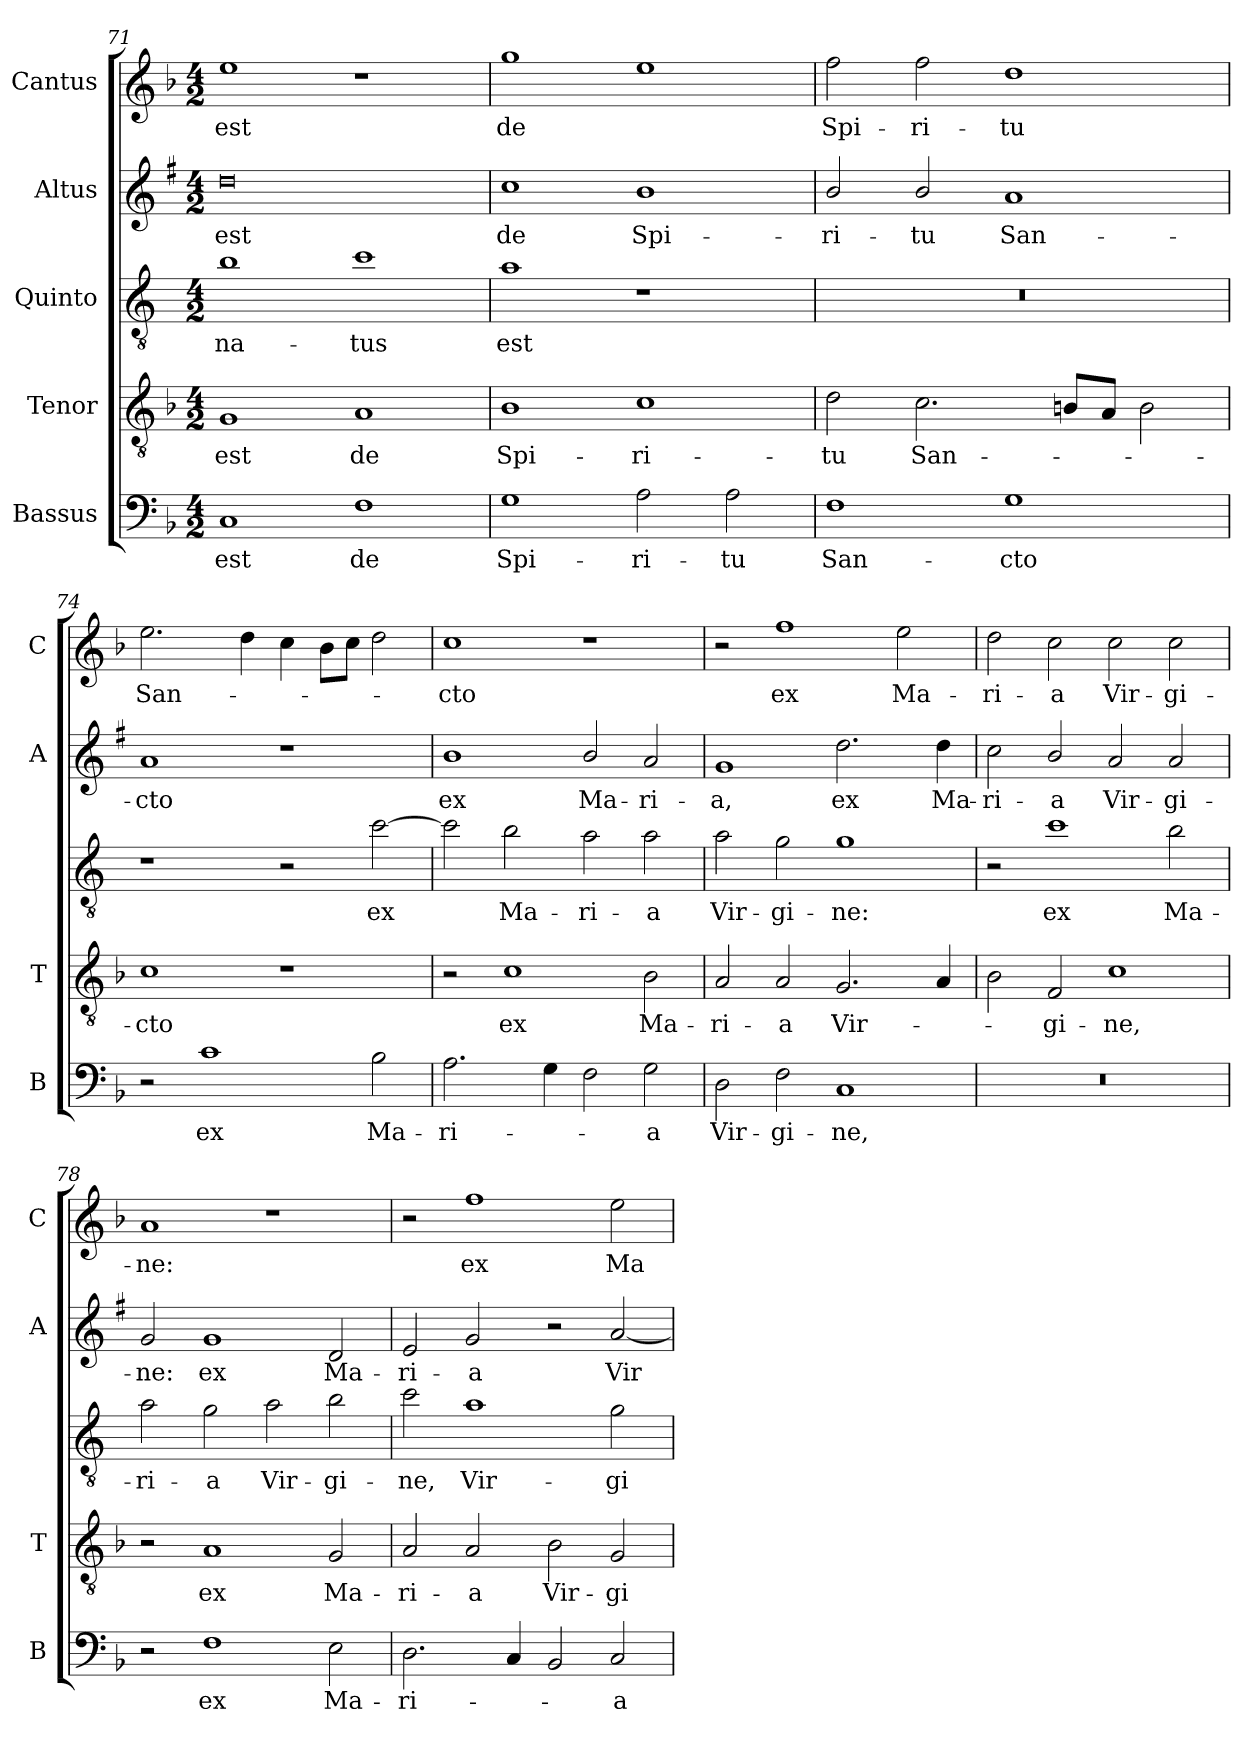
**kern	**text	**kern	**text	**kern	**text	**kern	**text	**kern	**text
*part5	*part5	*part4	*part4	*part3	*part3	*part2	*part2	*part1	*part1
*staff5	*staff5	*staff4	*staff4	*staff3	*staff3	*staff2	*staff2	*staff1	*staff1
*I"Bassus	*	*I"Tenor	*	*I"Quinto	*	*I"Altus	*	*I"Cantus	*
*I'B	*	*I'T	*	*	*	*I'A	*	*I'C	*
*clefF4	*	*clefGv2	*	*clefGv2	*	*clefG2	*	*clefG2	*
*	*	*	*	*ITrd4c7	*	*ITrd1c2	*	*	*
*k[b-]	*	*k[b-]	*	*k[b-]	*	*k[b-]	*	*k[b-]	*
*F:	*	*F:	*	*F:	*	*F:	*	*F:	*
*M4/2	*	*M4/2	*	*M4/2	*	*M4/2	*	*M4/2	*
=71	=71	=71	=71	=71	=71	=71	=71	=71	=71
!	!LO:LY:b	!	!LO:LY:b	!	!LO:LY:b	!	!LO:LY:b	!	!LO:LY:b
1C	est	1G	est	1e	-na-	0cc	est	1ee	est
!	!LO:LY:b	!	!LO:LY:b	!	!LO:LY:b	!	!	!	!
1F	de	1A	de	1f	-tus	.	.	1r	.
!!LO:PB:g=z
=72	=72	=72	=72	=72	=72	=72	=72	=72	=72
!	!LO:LY:b	!	!LO:LY:b	!	!LO:LY:b	!	!LO:LY:b	!	!LO:LY:b
1G	Spi-	1B-	Spi-	1d	est	1b-	de	1gg	de
!	!LO:LY:b	!	!LO:LY:b	!	!	!	!LO:LY:b	!	!
2A\	-ri-	1c	-ri-	1r	.	1a	Spi-	1ee	.
!	!LO:LY:b	!	!	!	!	!	!	!	!
2A\	-tu	.	.	.	.	.	.	.	.
=73	=73	=73	=73	=73	=73	=73	=73	=73	=73
!	!LO:LY:b	!	!LO:LY:b	!	!	!	!LO:LY:b	!	!LO:LY:b
1F	San-	2d\	-tu	0r	.	2a/	-ri-	2ff\	Spi-
!	!	!	!LO:LY:b	!	!	!	!LO:LY:b	!	!LO:LY:b
.	.	2.c\	San-	.	.	2a/	-tu	2ff\	-ri-
!	!LO:LY:b	!	!	!	!	!	!LO:LY:b	!	!LO:LY:b
1G	-cto	.	.	.	.	1g	San-	1dd	-tu
.	.	8Bn/L	.	.	.	.	.	.	.
.	.	8A/J	.	.	.	.	.	.	.
.	.	2B\	.	.	.	.	.	.	.
=74	=74	=74	=74	=74	=74	=74	=74	=74	=74
!	!	!	!LO:LY:b	!	!	!	!LO:LY:b	!	!LO:LY:b
2r	.	1c	-cto	1r	.	1g	-cto	2.ee\	San-
!	!LO:LY:b	!	!	!	!	!	!	!	!
1c	ex	.	.	.	.	.	.	.	.
.	.	.	.	.	.	.	.	4dd\	.
.	.	1r	.	2r	.	1r	.	4cc\	.
.	.	.	.	.	.	.	.	8b-\L	.
.	.	.	.	.	.	.	.	8cc\J	.
!	!LO:LY:b	!	!	!	!LO:LY:b	!	!	!	!
2B-\	Ma-	.	.	[2f\	ex	.	.	2dd\	.
=75	=75	=75	=75	=75	=75	=75	=75	=75	=75
!	!LO:LY:b	!	!	!	!	!	!LO:LY:b	!	!LO:LY:b
2.A\	-ri-	2r	.	2f\]	.	1a	ex	1cc	-cto
!	!	!	!LO:LY:b	!	!LO:LY:b	!	!	!	!
.	.	1c	ex	2e\	Ma-	.	.	.	.
4G\	.	.	.	.	.	.	.	.	.
!	!	!	!	!	!LO:LY:b	!	!LO:LY:b	!	!
2F\	.	.	.	2d\	-ri-	2a/	Ma-	1r	.
!	!LO:LY:b	!	!LO:LY:b	!	!LO:LY:b	!	!LO:LY:b	!	!
2G\	-a	2B-\	Ma-	2d\	-a	2g/	-ri-	.	.
=76	=76	=76	=76	=76	=76	=76	=76	=76	=76
!	!LO:LY:b	!	!LO:LY:b	!	!LO:LY:b	!	!LO:LY:b	!	!
2D\	Vir-	2A/	-ri-	2d\	Vir-	1f	-a,	2r	.
!	!LO:LY:b	!	!LO:LY:b	!	!LO:LY:b	!	!	!	!LO:LY:b
2F\	-gi-	2A/	-a	2c\	-gi-	.	.	1ff	ex
!	!LO:LY:b	!	!LO:LY:b	!	!LO:LY:b	!	!LO:LY:b	!	!
1C	-ne,	2.G/	Vir-	1c	-ne:	2.cc\	ex	.	.
!	!	!	!	!	!	!	!	!	!LO:LY:b
.	.	.	.	.	.	.	.	2ee\	Ma-
!	!	!	!	!	!	!	!LO:LY:b	!	!
.	.	4A/	.	.	.	4cc\	Ma-	.	.
=77	=77	=77	=77	=77	=77	=77	=77	=77	=77
!	!	!	!	!	!	!	!LO:LY:b	!	!LO:LY:b
0r	.	2B-\	.	2r	.	2b-\	-ri-	2dd\	-ri-
!	!	!	!LO:LY:b	!	!LO:LY:b	!	!LO:LY:b	!	!LO:LY:b
.	.	2F/	-gi-	1f	ex	2a/	-a	2cc\	-a
!	!	!	!LO:LY:b	!	!	!	!LO:LY:b	!	!LO:LY:b
.	.	1c	-ne,	.	.	2g/	Vir-	2cc\	Vir-
!	!	!	!	!	!LO:LY:b	!	!LO:LY:b	!	!LO:LY:b
.	.	.	.	2e\	Ma-	2g/	-gi-	2cc\	-gi-
!!LO:LB:g=z
=78	=78	=78	=78	=78	=78	=78	=78	=78	=78
!	!	!	!	!	!LO:LY:b	!	!LO:LY:b	!	!LO:LY:b
2r	.	2r	.	2d\	-ri-	2f/	-ne:	1a	-ne:
!	!LO:LY:b	!	!LO:LY:b	!	!LO:LY:b	!	!LO:LY:b	!	!
1F	ex	1A	ex	2c\	-a	1f	ex	.	.
!	!	!	!	!	!LO:LY:b	!	!	!	!
.	.	.	.	2d\	Vir-	.	.	1r	.
!	!LO:LY:b	!	!LO:LY:b	!	!LO:LY:b	!	!LO:LY:b	!	!
2E\	Ma-	2G/	Ma-	2e\	-gi-	2c/	Ma-	.	.
=79	=79	=79	=79	=79	=79	=79	=79	=79	=79
!	!LO:LY:b	!	!LO:LY:b	!	!LO:LY:b	!	!LO:LY:b	!	!
2.D\	-ri-	2A/	-ri-	2f\	-ne,	2d/	-ri-	2r	.
!	!	!	!LO:LY:b	!	!LO:LY:b	!	!LO:LY:b	!	!LO:LY:b
.	.	2A/	-a	1d	Vir-	2f/	-a	1ff	ex
4C/	.	.	.	.	.	.	.	.	.
!	!	!	!LO:LY:b	!	!	!	!	!	!
2BB-/	.	2B-\	Vir-	.	.	2r	.	.	.
!	!LO:LY:b	!	!LO:LY:b	!	!LO:LY:b	!	!LO:LY:b	!	!LO:LY:b
2C/	-a	2G/	-gi-	2c\	-gi-	[2g/	Vir-	2ee\	Ma-
=	=	=	=	=	=	=	=	=	=
*-	*-	*-	*-	*-	*-	*-	*-	*-	*-
